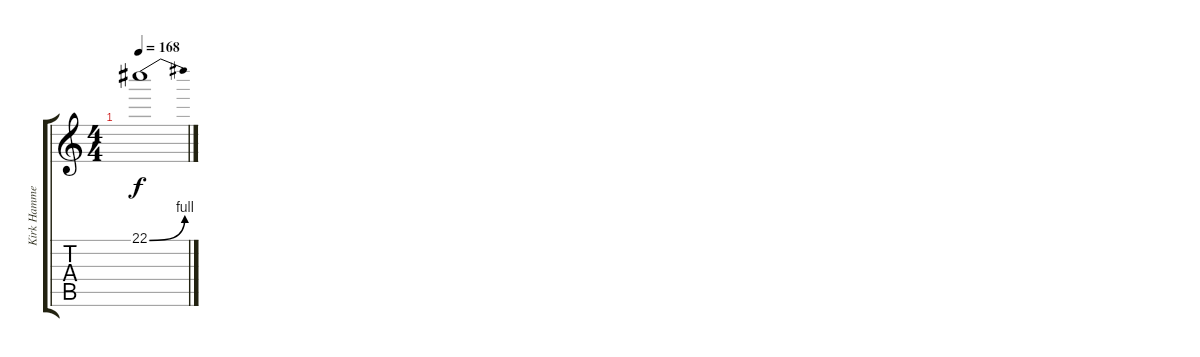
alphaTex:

\track ("Kirk Hammett (Distortion Guitar)" "Kirk Hamme") {instrument overdrivenguitar}
\staff {score tabs}
\tuning (Eb4 Bb3 Gb3 Db3 Ab2 Eb2) {hide}
\ts (4 4)
\tempo 168
\clef g2
\ks c
22.1{be (bend 0 0 60 4)}.1{dy f}
